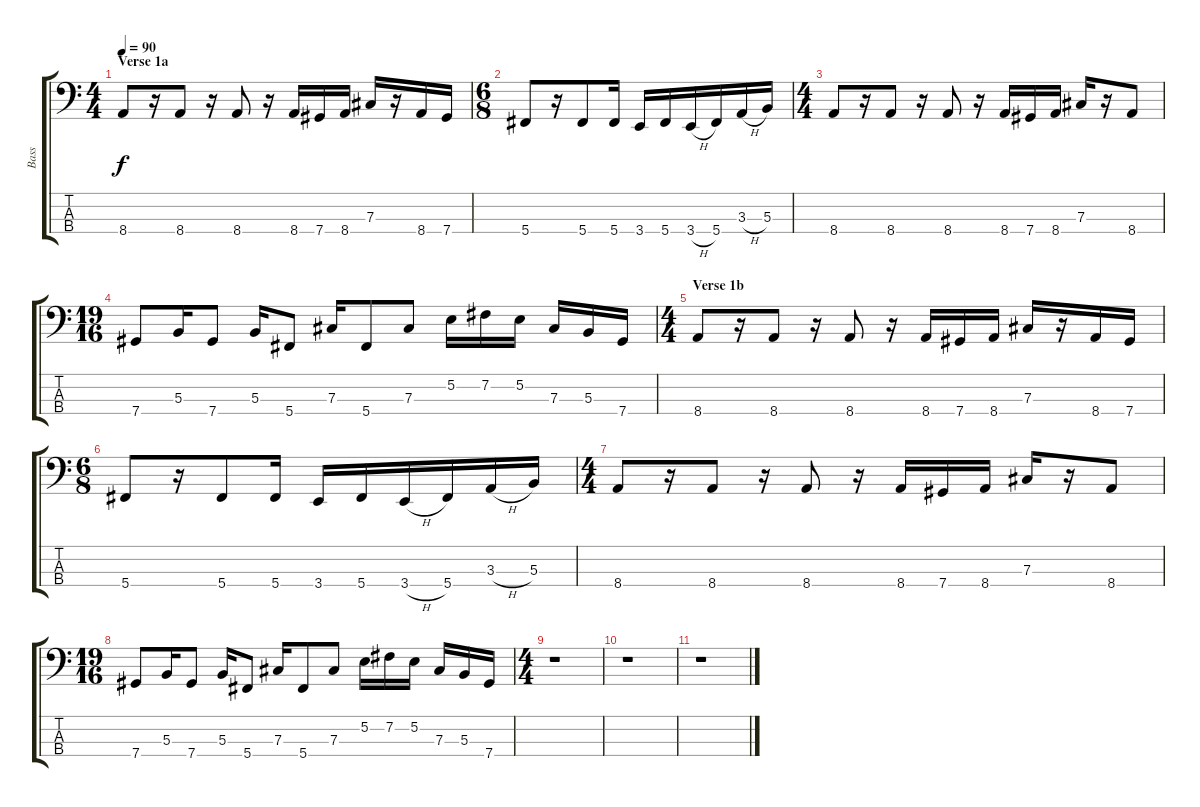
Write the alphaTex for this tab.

\track ("Bass" "Bass") {instrument electricbassfinger}
\staff {score tabs}
\tuning (E2 B1 Gb1 Db1) {hide}
\ts (4 4)
\section ("" "Verse 1a")
\tempo 90
\clef f4
\ks c
8.4.8{dy f} r.16 8.4.8 r.16 8.4.8 r.16 8.4.16 7.4.16 8.4.16 7.3.16 r.16 8.4.16 7.4.16 |
\ts (6 8)
5.4.8 r.16 5.4.8 5.4.16 3.4.16 5.4.16 3.4{h}.16 5.4.16 3.3{h}.16 5.3.16 |
\ts (4 4)
8.4.8 r.16 8.4.8 r.16 8.4.8 r.16 8.4.16 7.4.16 8.4.16 7.3.16 r.16 8.4.8 |
\ts (19 16)
7.4.8 5.3.16 7.4.8 5.3.16 5.4.8 7.3.16 5.4.8 7.3.8 5.2.16 7.2.16 5.2.16 7.3.16 5.3.16 7.4.16 |
\ts (4 4)
\section ("" "Verse 1b")
8.4.8 r.16 8.4.8 r.16 8.4.8 r.16 8.4.16 7.4.16 8.4.16 7.3.16 r.16 8.4.16 7.4.16 |
\ts (6 8)
5.4.8 r.16 5.4.8 5.4.16 3.4.16 5.4.16 3.4{h}.16 5.4.16 3.3{h}.16 5.3.16 |
\ts (4 4)
8.4.8 r.16 8.4.8 r.16 8.4.8 r.16 8.4.16 7.4.16 8.4.16 7.3.16 r.16 8.4.8 |
\ts (19 16)
7.4.8 5.3.16 7.4.8 5.3.16 5.4.8 7.3.16 5.4.8 7.3.8 5.2.16 7.2.16 5.2.16 7.3.16 5.3.16 7.4.16 |
\ts (4 4)
r.1 |
r.1 |
r.1
